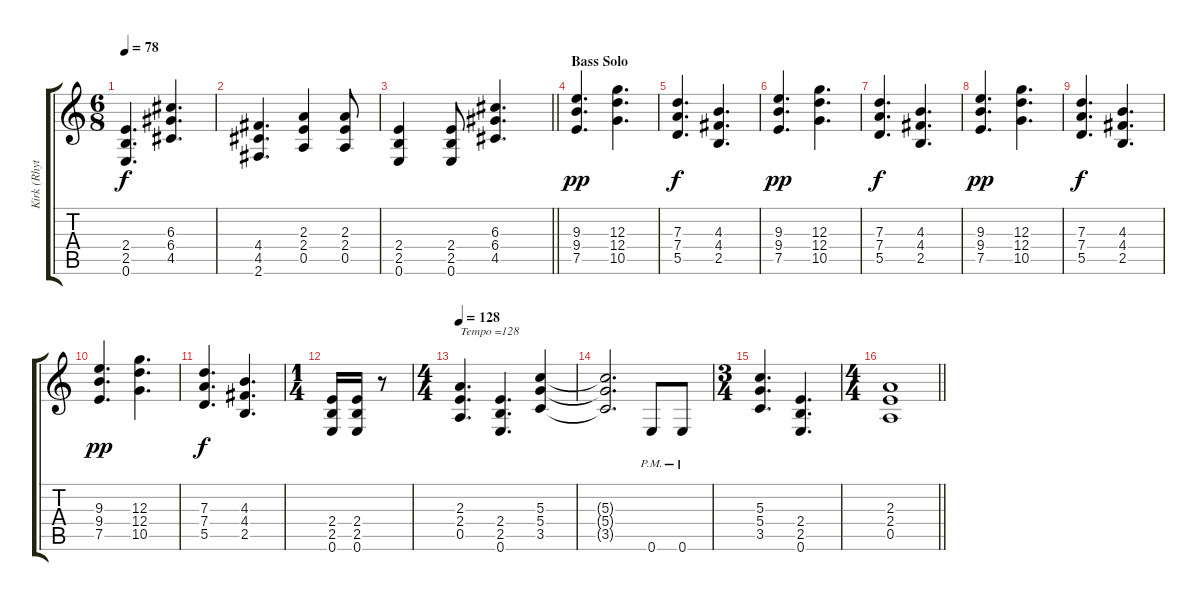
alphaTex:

\track ("Kirk (Rhythm Guitar)" "Kirk (Rhyt") {instrument distortionguitar}
\staff {score tabs}
\tuning (E4 B3 G3 D3 A2 E2) {hide}
\ts (6 8)
\tempo 78
\clef g2
\ks c
(2.4 2.5 0.6).4{d dy f} (6.3 6.4 4.5).4{d} |
(4.4 4.5 2.6).4{d} (2.3 2.4 0.5).4 (2.3 2.4 0.5).8 |
\barLineRight lightlight
(2.4 2.5 0.6).4 (2.4 2.5 0.6).8 (6.3 6.4 4.5).4{d} |
\section ("" "Bass Solo")
(9.3 9.4 7.5).4{d dy pp} (12.3 12.4 10.5).4{d} |
(7.3 7.4 5.5).4{d dy f} (4.3 4.4 2.5).4{d} |
(9.3 9.4 7.5).4{d dy pp} (12.3 12.4 10.5).4{d} |
(7.3 7.4 5.5).4{d dy f} (4.3 4.4 2.5).4{d} |
(9.3 9.4 7.5).4{d dy pp} (12.3 12.4 10.5).4{d} |
(7.3 7.4 5.5).4{d dy f} (4.3 4.4 2.5).4{d} |
(9.3 9.4 7.5).4{d dy pp} (12.3 12.4 10.5).4{d} |
(7.3 7.4 5.5).4{d dy f} (4.3 4.4 2.5).4{d} |
\ts (1 4)
(2.4 2.5 0.6).16 (2.4 2.5 0.6).16 r.8 |
\ts (4 4)
\tempo 128
(2.3 2.4 0.5).4{d txt "Tempo =128 " instrument distortionguitar} (2.4 2.5 0.6).4{d} (5.3 5.4 3.5).4 |
(5.3{t} 5.4{t} 3.5{t}).2{d} 0.6{pm}.8 0.6{pm}.8 |
\ts (3 4)
(5.3 5.4 3.5).4{d} (2.4 2.5 0.6).4{d} |
\ts (4 4)
\barLineRight lightlight
(2.3 2.4 0.5).1
